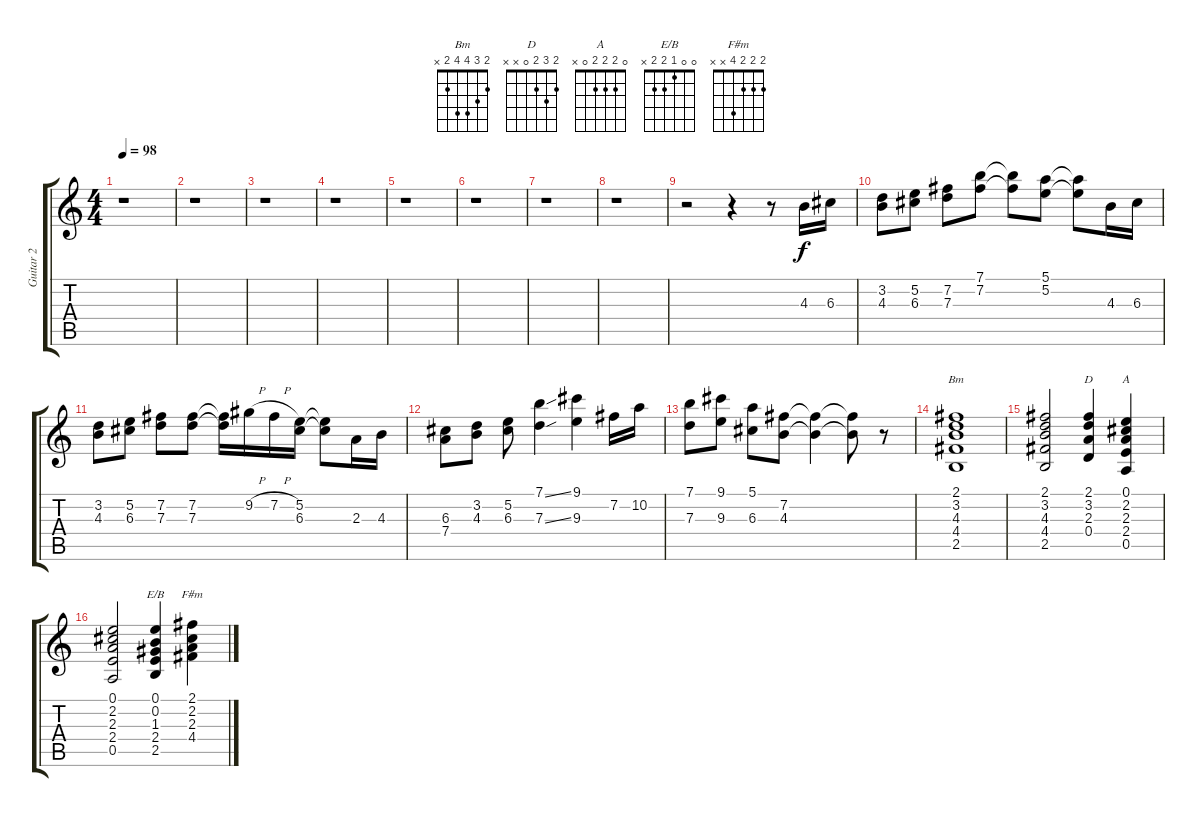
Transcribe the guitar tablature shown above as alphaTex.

\track ("Guitar 2" "Guitar 2") {instrument overdrivenguitar}
\staff {score tabs}
\tuning (E4 B3 G3 D3 A2 E2) {hide}
\chord ("Bm" 2 3 4 4 2 x)
\chord ("D" 2 3 2 0 x x)
\chord ("A" 0 2 2 2 0 x)
\chord ("E/B" 0 0 1 2 2 x)
\chord ("F#m" 2 2 2 4 x x)
\ts (4 4)
\tempo 98
\clef g2
\ks c
r.1{dy f} |
r.1 |
r.1 |
r.1 |
r.1 |
r.1 |
r.1 |
r.1 |
r.2 r.4 r.8 4.3.16 6.3.16 |
(3.2 4.3).8 (5.2 6.3).8 (7.2 7.3).8 (7.1 7.2).8 (7.1{t} 7.2{t}).8 (5.1 5.2).8 (5.1{t} 5.2{t}).8 4.3.16 6.3.16 |
(3.2 4.3).8 (5.2 6.3).8 (7.2 7.3).8 (7.2 7.3).8 (7.2{t} 7.3{t}).16 9.2{h}.16 7.2{h}.16 (5.2 6.3).16 (5.2{t} 6.3{t}).8 2.3.16 4.3.16 |
(6.3 7.4).8 (3.2 4.3).8 (5.2 6.3).8 (7.1{ss} 7.3{ss}).4 (9.1 9.3).4 7.2.16 10.2.16 |
(7.1 7.3).8 (9.1 9.3).8 (5.1 6.3).8 (7.2 4.3).8 (7.2{t} 4.3{t}).4 (7.2{t} 4.3{t}).8 r.8 |
(2.1 3.2 4.3 4.4 2.5).1{ch "Bm"} |
(2.1 3.2 4.3 4.4 2.5).2 (2.1 3.2 2.3 0.4).4{ch "D"} (0.1 2.2 2.3 2.4 0.5).4{ch "A"} |
(0.1 2.2 2.3 2.4 0.5).2 (0.1 0.2 1.3 2.4 2.5).4{ch "E/B"} (2.1 2.2 2.3 4.4).4{ch "F#m"}
